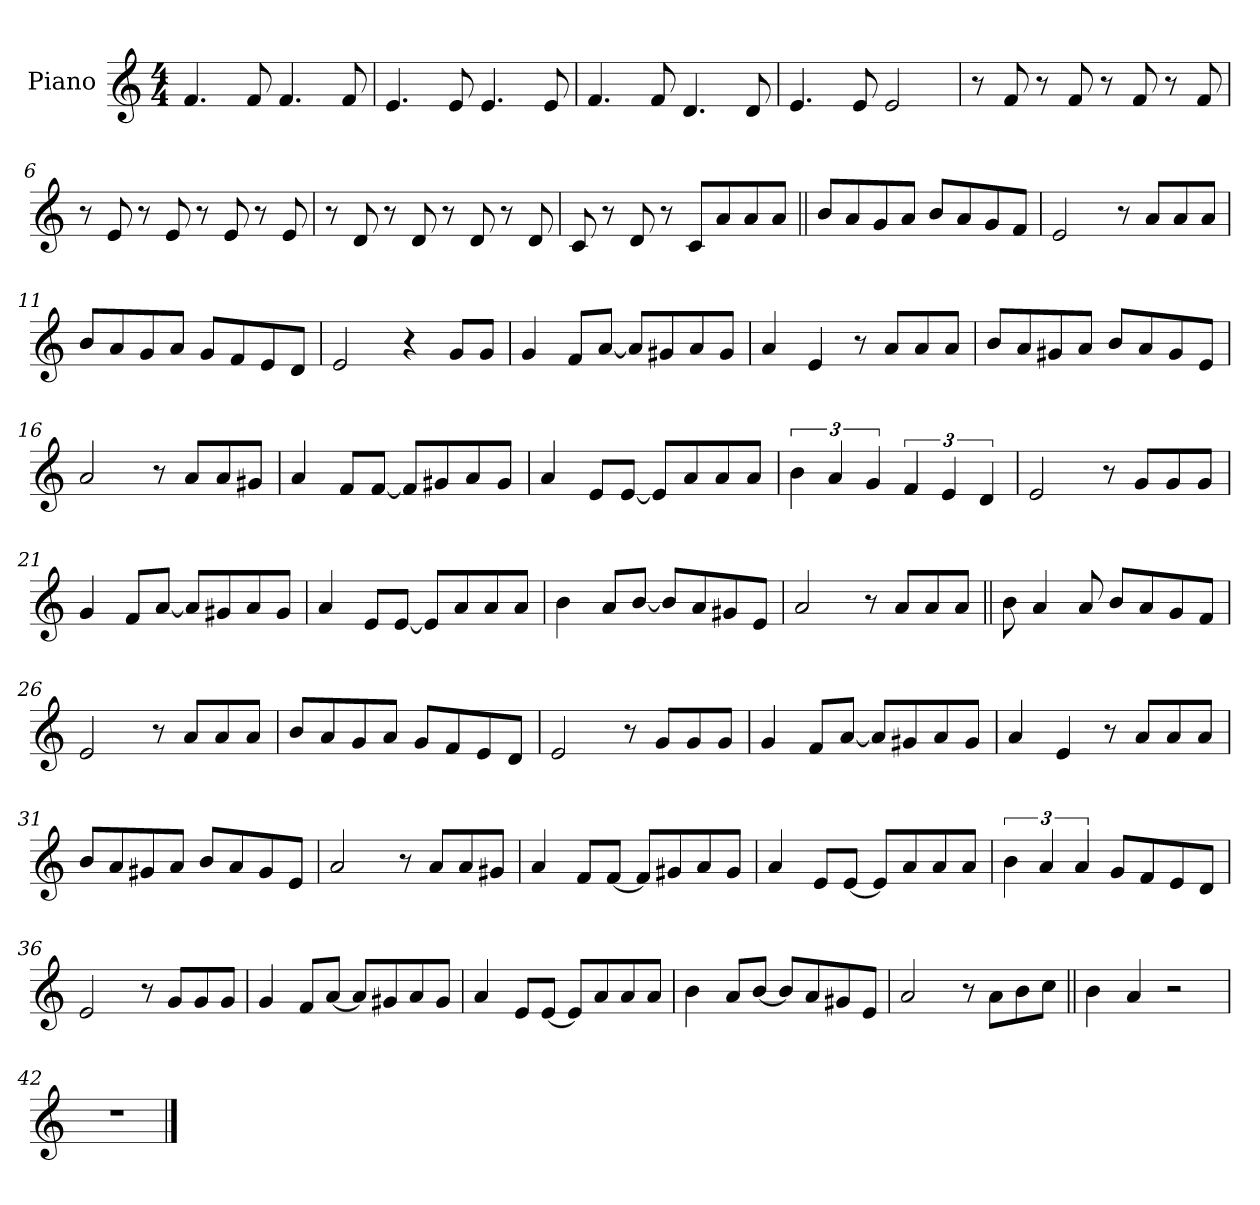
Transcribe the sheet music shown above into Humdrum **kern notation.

**kern
*part1
*staff1
*I"Piano
*I'Pno.
*clefG2
*k[]
*M4/4
*MM140
=1
4.f!
8f!
4.f!
8f!
=2
4.e!
8e!
4.e!
8e!
=3
4.f!
8f!
4.d!
8d!
=4
4.e!
8e!
2e!
=5
8r
8f!
8r
8f!
8r
8f!
8r
8f!
=6
8r
8e!
8r
8e!
8r
8e!
8r
8e!
=7
8r
8d!
8r
8d!
8r
8d!
8r
8d!
=8
8c!
8r
8d!
8r
8c!L
8a
8a
8aJ
=9||
8bL
8a
8g
8aJ
8bL
8a
8g
8fJ
=10
2e
8r
8aL
8a
8aJ
=11
8bL
8a
8g
8aJ
8gL
8f
8e
8dJ
=12
2e
4r
8gL
8gJ
=13
4g
8fL
[8aJ
8aL]
8g#X
8a
8g#J
=14
4a
4e
8r
8aL
8a
8aJ
=15
8bL
8a
8g#X
8aJ
8bL
8a
8g#
8eJ
=16
2a
8r
8aL
8a
8g#XJ
=17
4a
8fL
[8fJ
8fL]
8g#X
8a
8g#J
=18
4a
8eL
[8eJ
8eL]
8a
8a
8aJ
=19
6b
6a
6g
6f
6e
6d
=20
2e
8r
8gL
8g
8gJ
=21
4g
8fL
[8aJ
8aL]
8g#X
8a
8g#J
=22
4a
8eL
[8eJ
8eL]
8a
8a
8aJ
=23
4b
8aL
[8bJ
8bL]
8a
8g#X
8eJ
=24
2a
8r
8aL
8a
8aJ
=25||
8b
4a
8a
8bL
8a
8g
8fJ
=26
2e
8r
8aL
8a
8aJ
=27
8bL
8a
8g
8aJ
8gL
8f
8e
8dJ
=28
2e
8r
8gL
8g
8gJ
=29
4g
8fL
[8aJ
8aL]
8g#X
8a
8g#J
=30
4a
4e
8r
8aL
8a
8aJ
=31
8bL
8a
8g#X
8aJ
8bL
8a
8g#
8eJ
=32
2a
8r
8aL
8a
8g#XJ
=33
4a
8fL
[8fJ
8fL]
8g#X
8a
8g#J
=34
4a
8eL
[8eJ
8eL]
8a
8a
8aJ
=35
6b
6a
6a
8gL
8f
8e
8dJ
=36
2e
8r
8gL
8g
8gJ
=37
4g
8fL
[8aJ
8aL]
8g#X
8a
8g#J
=38
4a
8eL
[8eJ
8eL]
8a
8a
8aJ
=39
4b
8aL
[8bJ
8bL]
8a
8g#X
8eJ
=40
2a
8r
8aL
8b
8ccJ
=41||
4b
4a
2r
=42
1r
==
*-
